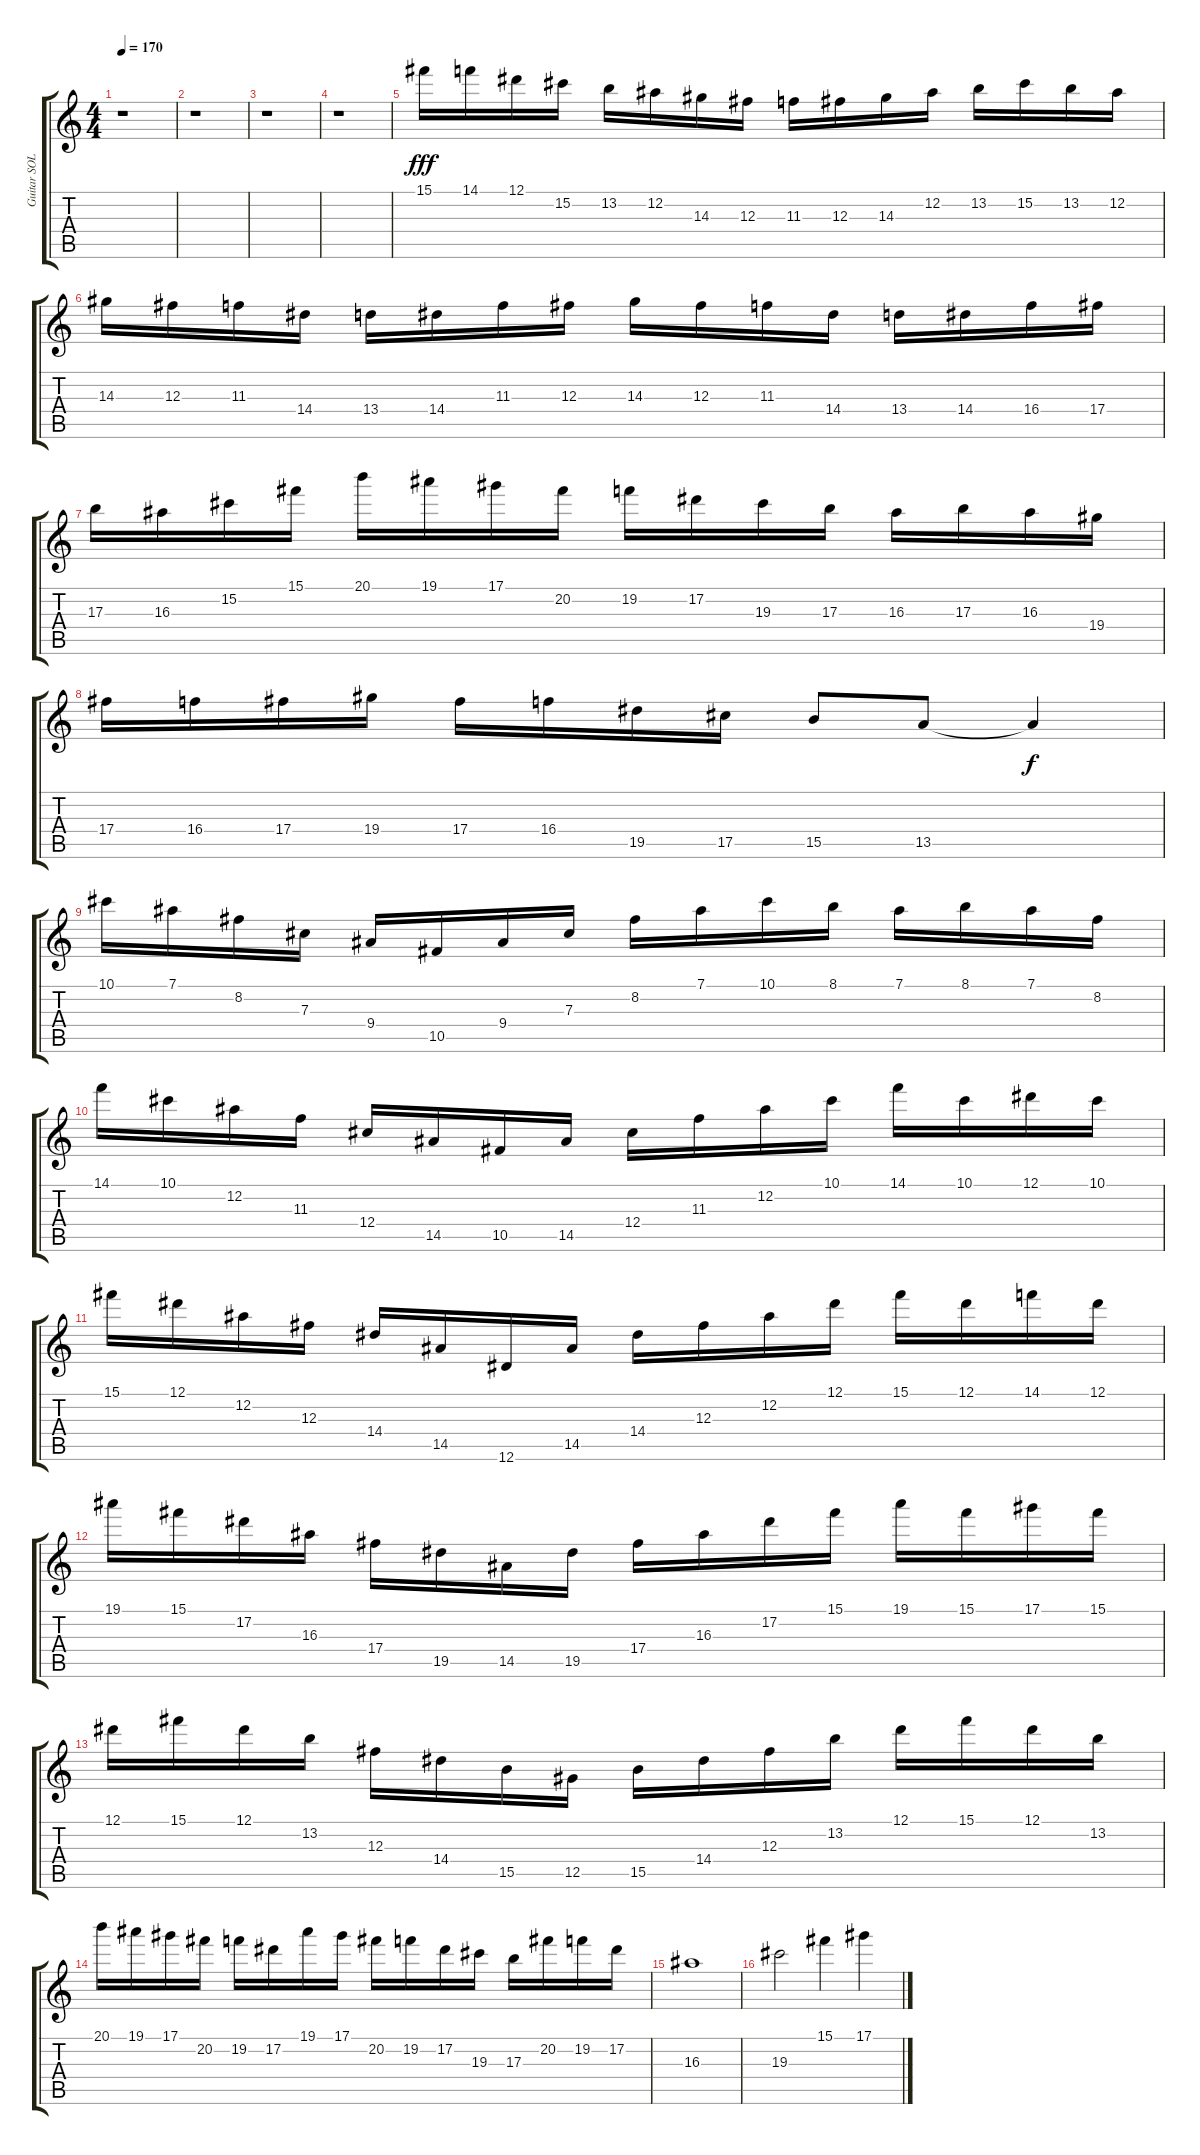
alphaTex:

\track ("Guitar SOLO" "Guitar SOL") {instrument overdrivenguitar}
\staff {score tabs}
\tuning (Eb4 Bb3 Gb3 Db3 Ab2 Eb2) {hide}
\ts (4 4)
\tempo 170
\clef g2
\ks c
r.1{dy fff instrument overdrivenguitar} |
r.1 |
r.1 |
r.1 |
15.1.16 14.1.16 12.1.16 15.2.16 13.2.16 12.2.16 14.3.16 12.3.16 11.3.16 12.3.16 14.3.16 12.2.16 13.2.16 15.2.16 13.2.16 12.2.16 |
14.3.16 12.3.16 11.3.16 14.4.16 13.4.16 14.4.16 11.3.16 12.3.16 14.3.16 12.3.16 11.3.16 14.4.16 13.4.16 14.4.16 16.4.16 17.4.16 |
17.3.16 16.3.16 15.2.16 15.1.16 20.1.16 19.1.16 17.1.16 20.2.16 19.2.16 17.2.16 19.3.16 17.3.16 16.3.16 17.3.16 16.3.16 19.4.16 |
17.4.16 16.4.16 17.4.16 19.4.16 17.4.16 16.4.16 19.5.16 17.5.16 15.5.8 13.5.8 13.5{t}.4{dy f} |
10.1.16 7.1.16 8.2.16 7.3.16 9.4.16 10.5.16 9.4.16 7.3.16 8.2.16 7.1.16 10.1.16 8.1.16 7.1.16 8.1.16 7.1.16 8.2.16 |
14.1.16 10.1.16 12.2.16 11.3.16 12.4.16 14.5.16 10.5.16 14.5.16 12.4.16 11.3.16 12.2.16 10.1.16 14.1.16 10.1.16 12.1.16 10.1.16 |
15.1.16 12.1.16 12.2.16 12.3.16 14.4.16 14.5.16 12.6.16 14.5.16 14.4.16 12.3.16 12.2.16 12.1.16 15.1.16 12.1.16 14.1.16 12.1.16 |
19.1.16 15.1.16 17.2.16 16.3.16 17.4.16 19.5.16 14.5.16 19.5.16 17.4.16 16.3.16 17.2.16 15.1.16 19.1.16 15.1.16 17.1.16 15.1.16 |
12.1.16 15.1.16 12.1.16 13.2.16 12.3.16 14.4.16 15.5.16 12.5.16 15.5.16 14.4.16 12.3.16 13.2.16 12.1.16 15.1.16 12.1.16 13.2.16 |
20.1.16 19.1.16 17.1.16 20.2.16 19.2.16 17.2.16 19.1.16 17.1.16 20.2.16 19.2.16 17.2.16 19.3.16 17.3.16 20.2.16 19.2.16 17.2.16 |
16.3.1 |
19.3.2 15.1.4 17.1.4
